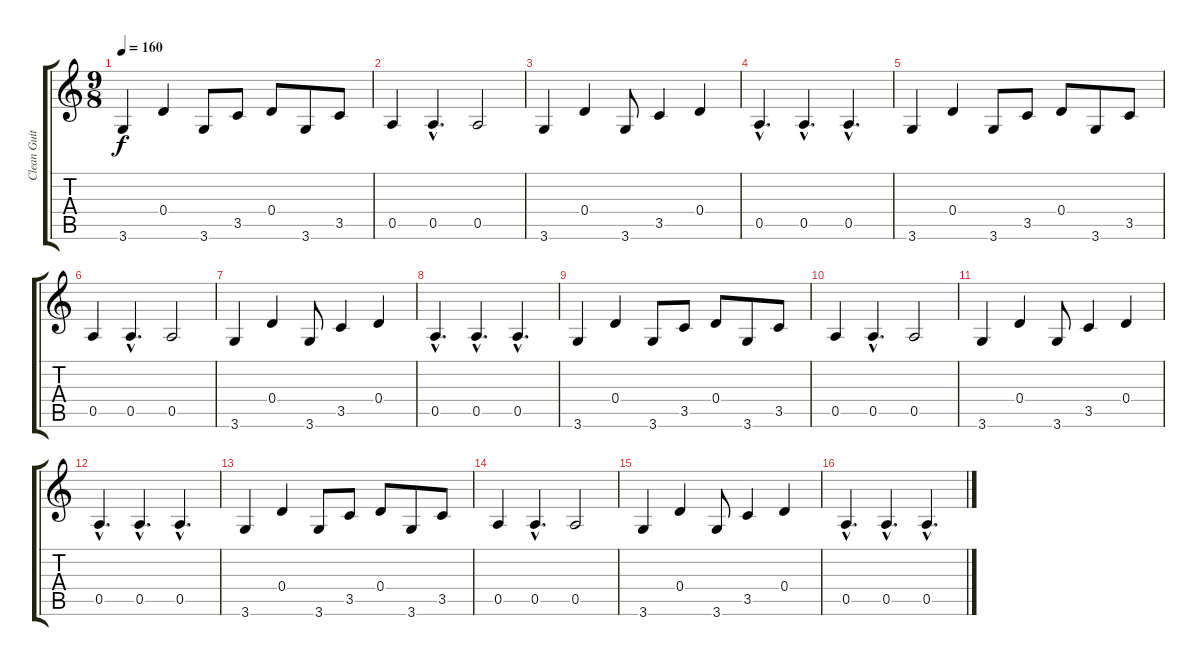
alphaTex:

\track ("Clean Guitar" "Clean Guit") {instrument electricguitarjazz}
\staff {score tabs}
\tuning (E4 B3 G3 D3 A2 E2) {hide}
\ts (9 8)
\tempo 160
\clef g2
\ks c
3.6.4{dy f} 0.4.4 3.6.8 3.5.8 0.4.8 3.6.8 3.5.8 |
0.5.4 0.5{hac}.4{d} 0.5.2 |
3.6.4 0.4.4 3.6.8 3.5.4 0.4.4 |
0.5{hac}.4{d} 0.5{hac}.4{d} 0.5{hac}.4{d} |
3.6.4 0.4.4 3.6.8 3.5.8 0.4.8 3.6.8 3.5.8 |
0.5.4 0.5{hac}.4{d} 0.5.2 |
3.6.4 0.4.4 3.6.8 3.5.4 0.4.4 |
0.5{hac}.4{d} 0.5{hac}.4{d} 0.5{hac}.4{d} |
3.6.4 0.4.4 3.6.8 3.5.8 0.4.8 3.6.8 3.5.8 |
0.5.4 0.5{hac}.4{d} 0.5.2 |
3.6.4 0.4.4 3.6.8 3.5.4 0.4.4 |
0.5{hac}.4{d} 0.5{hac}.4{d} 0.5{hac}.4{d} |
3.6.4 0.4.4 3.6.8 3.5.8 0.4.8 3.6.8 3.5.8 |
0.5.4 0.5{hac}.4{d} 0.5.2 |
3.6.4 0.4.4 3.6.8 3.5.4 0.4.4 |
0.5{hac}.4{d} 0.5{hac}.4{d} 0.5{hac}.4{d}
